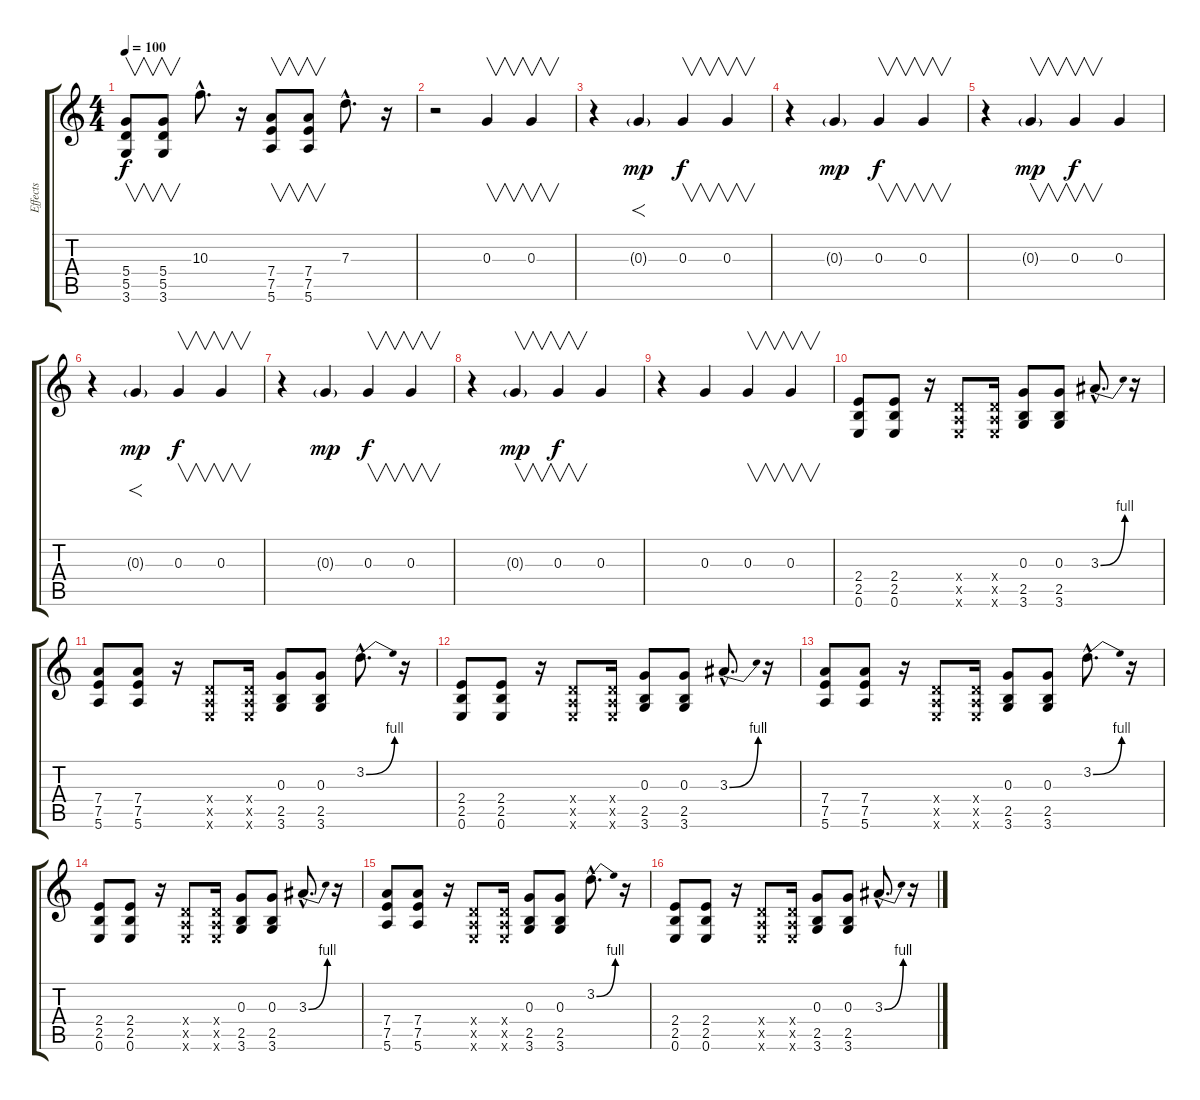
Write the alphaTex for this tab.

\track ("Effects" "Effects") {instrument acousticguitarnylon}
\staff {score tabs}
\tuning (E4 B3 G3 D3 A2 E2) {hide}
\ts (4 4)
\tempo 100
\clef g2
\ks c
(5.4 5.5 3.6).8{v dy f} (5.4 5.5 3.6).8{v} 10.3{hac}.8{d} r.16 (7.4 7.5 5.6).8{v} (7.4 7.5 5.6).8{v} 7.3{hac}.8{d} r.16 |
r.2{volume 16 instrument reversecymbal} 0.3.4{v} 0.3.4{v} |
r.4{volume 16 instrument reversecymbal} 0.3{g}.4{f dy mp} 0.3.4{v dy f} 0.3.4{v} |
r.4{volume 16 instrument reversecymbal} 0.3{g}.4{dy mp} 0.3.4{v dy f} 0.3.4{v} |
r.4{volume 16 instrument reversecymbal} 0.3{g}.4{v dy mp} 0.3.4{v dy f} 0.3.4 |
r.4{volume 16 instrument reversecymbal} 0.3{g}.4{f dy mp} 0.3.4{v dy f} 0.3.4{v} |
r.4{volume 16 instrument reversecymbal} 0.3{g}.4{dy mp} 0.3.4{v dy f} 0.3.4{v} |
r.4{volume 16 instrument reversecymbal} 0.3{g}.4{v dy mp} 0.3.4{v dy f} 0.3.4 |
r.4{volume 16 instrument reversecymbal} 0.3.4 0.3.4{v} 0.3.4{v} |
(2.4 2.5 0.6).8{volume 10 instrument overdrivenguitar} (2.4 2.5 0.6).8 r.16 (0.4{x} 0.5{x} 0.6{x}).8 (0.4{x} 0.5{x} 0.6{x}).16 (0.3 2.5 3.6).8 (0.3 2.5 3.6).8 3.3{be (bend 0 0 60 4) hac}.8{d} r.16 |
(7.4 7.5 5.6).8 (7.4 7.5 5.6).8 r.16 (0.4{x} 0.5{x} 0.6{x}).8 (0.4{x} 0.5{x} 0.6{x}).16 (0.3 2.5 3.6).8 (0.3 2.5 3.6).8 3.2{be (bend 0 0 60 4) hac}.8{d} r.16 |
(2.4 2.5 0.6).8{volume 10 instrument overdrivenguitar} (2.4 2.5 0.6).8 r.16 (0.4{x} 0.5{x} 0.6{x}).8 (0.4{x} 0.5{x} 0.6{x}).16 (0.3 2.5 3.6).8 (0.3 2.5 3.6).8 3.3{be (bend 0 0 60 4) hac}.8{d} r.16 |
(7.4 7.5 5.6).8 (7.4 7.5 5.6).8 r.16 (0.4{x} 0.5{x} 0.6{x}).8 (0.4{x} 0.5{x} 0.6{x}).16 (0.3 2.5 3.6).8 (0.3 2.5 3.6).8 3.2{be (bend 0 0 60 4) hac}.8{d} r.16 |
(2.4 2.5 0.6).8{volume 10 instrument overdrivenguitar} (2.4 2.5 0.6).8 r.16 (0.4{x} 0.5{x} 0.6{x}).8 (0.4{x} 0.5{x} 0.6{x}).16 (0.3 2.5 3.6).8 (0.3 2.5 3.6).8 3.3{be (bend 0 0 60 4) hac}.8{d} r.16 |
(7.4 7.5 5.6).8 (7.4 7.5 5.6).8 r.16 (0.4{x} 0.5{x} 0.6{x}).8 (0.4{x} 0.5{x} 0.6{x}).16 (0.3 2.5 3.6).8 (0.3 2.5 3.6).8 3.2{be (bend 0 0 60 4) hac}.8{d} r.16 |
(2.4 2.5 0.6).8{volume 10 instrument overdrivenguitar} (2.4 2.5 0.6).8 r.16 (0.4{x} 0.5{x} 0.6{x}).8 (0.4{x} 0.5{x} 0.6{x}).16 (0.3 2.5 3.6).8 (0.3 2.5 3.6).8 3.3{be (bend 0 0 60 4) hac}.8{d} r.16
